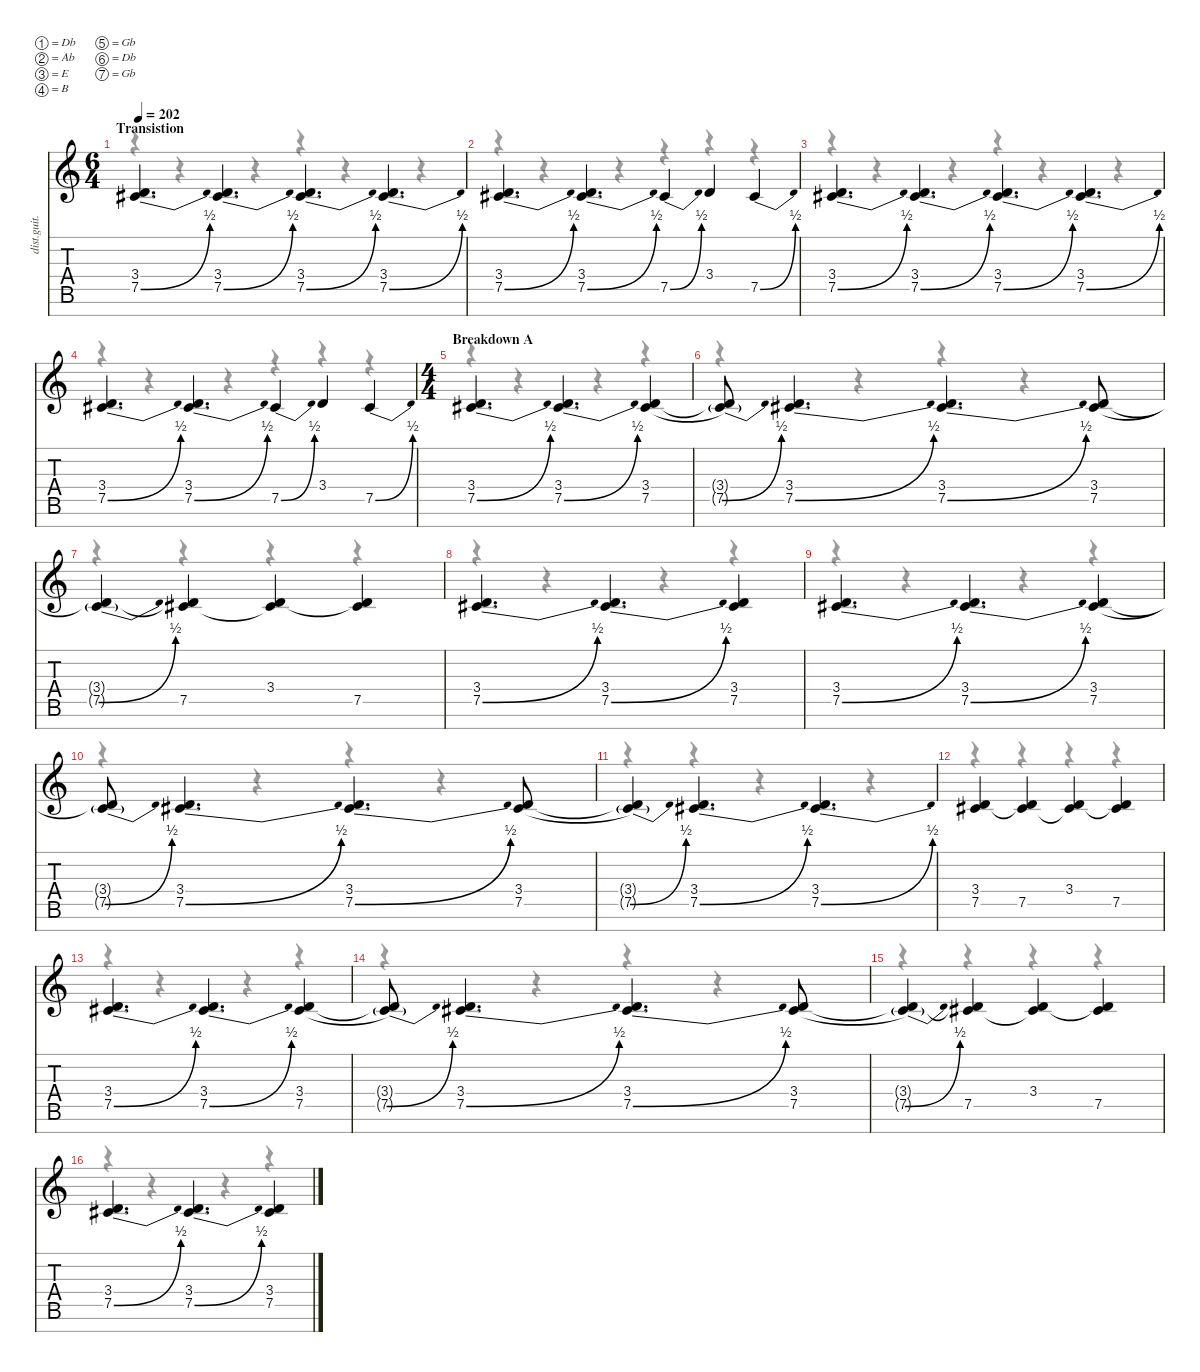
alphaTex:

\defaultSystemsLayout 4
\hideDynamics
\bracketExtendMode nobrackets
\track ("Main Leads" "dist.guit.") {instrument distortionguitar}
\staff {score tabs}
\tuning (Db4 Ab3 E3 B2 Gb2 Db2 Gb1)
\voice
\ts (6 4)
\section ("" "Transistion")
\tempo 202
\clef g2
\ks c
(3.4 7.5{be (bend 0 0 60 2) acc #}).4{d dy mf beam Up} (3.4 7.5{be (bend 0 0 60 2) acc #}).4{d beam Up} (3.4 7.5{be (bend 0 0 60 2) acc #}).4{d beam Up} (3.4 7.5{be (bend 0 0 60 2) acc #}).4{d beam Up} |
(3.4 7.5{be (bend 0 0 60 2) acc #}).4{d beam Up} (3.4 7.5{be (bend 0 0 60 2) acc #}).4{d beam Up} 7.5{be (bend 0 0 60 2) acc #}.4{beam Up} 3.4.4{beam Up} 7.5{be (bend 0 0 60 2) acc #}.4{dy f beam Up} |
(3.4 7.5{be (bend 0 0 60 2) acc #}).4{d dy mf beam Up} (3.4 7.5{be (bend 0 0 60 2) acc #}).4{d beam Up} (3.4 7.5{be (bend 0 0 60 2) acc #}).4{d beam Up} (3.4 7.5{be (bend 0 0 60 2) acc #}).4{d beam Up} |
(3.4 7.5{be (bend 0 0 60 2) acc #}).4{d beam Up} (3.4 7.5{be (bend 0 0 60 2) acc #}).4{d beam Up} 7.5{be (bend 0 0 60 2) acc #}.4{beam Up} 3.4.4{beam Up} 7.5{be (bend 0 0 60 2) acc #}.4{dy f beam Up} |
\ts (4 4)
\beaming (8 2 2 2 2)
\section ("" "Breakdown A")
(3.4 7.5{be (bend 0 0 60 2) acc #}).4{d dy mf beam Up} (3.4 7.5{be (bend 0 0 60 2) acc #}).4{d beam Up} (3.4 7.5{be (hold 0 0 60 0) acc #}).4{beam Up} |
(3.4{t} 7.5{be (bend 0 0 60 2) t acc #}).8{beam Up} (3.4 7.5{be (bend 0 0 60 2) acc #}).4{d beam Up} (3.4 7.5{be (bend 0 0 60 2) acc #}).4{d beam Up} (3.4 7.5{be (hold 0 0 60 0) acc #}).8{beam Up} |
(3.4{t} 7.5{be (bend 0 0 60 2) t acc #}).4{beam Up} (3.4{t} 7.5{acc #}).4{dy f beam Up} (3.4 7.5{t acc #}).4{beam Up} (3.4{t} 7.5{acc #}).4{beam Up} |
(3.4 7.5{be (bend 0 0 60 2) acc #}).4{d dy mf beam Up} (3.4 7.5{be (bend 0 0 60 2) acc #}).4{d beam Up} (3.4 7.5{acc #}).4{beam Up} |
(3.4 7.5{be (bend 0 0 60 2) acc #}).4{d beam Up} (3.4 7.5{be (bend 0 0 60 2) acc #}).4{d beam Up} (3.4 7.5{be (hold 0 0 60 0) acc #}).4{beam Up} |
(3.4{t} 7.5{be (bend 0 0 60 2) t acc #}).8{beam Up} (3.4 7.5{be (bend 0 0 60 2) acc #}).4{d beam Up} (3.4 7.5{be (bend 0 0 60 2) acc #}).4{d beam Up} (3.4 7.5{be (hold 0 0 60 0) acc #}).8{beam Up} |
(3.4{t} 7.5{be (bend 0 0 60 2) t acc #}).4{beam Up} (3.4 7.5{be (bend 0 0 60 2) acc #}).4{d dy f beam Up} (3.4 7.5{be (bend 0 0 60 2) acc #}).4{d beam Up} |
(3.4 7.5{acc #}).4{beam Up} (3.4{t} 7.5{acc #}).4{beam Up} (3.4 7.5{t acc #}).4{beam Up} (3.4{t} 7.5{acc #}).4{beam Up} |
(3.4 7.5{be (bend 0 0 60 2) acc #}).4{d dy mf beam Up} (3.4 7.5{be (bend 0 0 60 2) acc #}).4{d beam Up} (3.4 7.5{be (hold 0 0 60 0) acc #}).4{beam Up} |
(3.4{t} 7.5{be (bend 0 0 60 2) t acc #}).8{beam Up} (3.4 7.5{be (bend 0 0 60 2) acc #}).4{d beam Up} (3.4 7.5{be (bend 0 0 60 2) acc #}).4{d beam Up} (3.4 7.5{be (hold 0 0 60 0) acc #}).8{beam Up} |
(3.4{t} 7.5{be (bend 0 0 60 2) t acc #}).4{beam Up} (3.4{t} 7.5{acc #}).4{dy f beam Up} (3.4 7.5{t acc #}).4{beam Up} (3.4{t} 7.5{acc #}).4{beam Up} |
(3.4 7.5{be (bend 0 0 60 2) acc #}).4{d dy mf beam Up} (3.4 7.5{be (bend 0 0 60 2) acc #}).4{d beam Up} (3.4 7.5{acc #}).4{beam Up}
\voice
\clef g2
\ottava regular
\simile none
\ks c
r.4{dy mf beam Down} r.4{beam Down} r.4{beam Down} r.4{beam Down} r.4{beam Down} r.4{beam Down} |
r.4{beam Down} r.4{beam Down} r.4{beam Down} r.4{beam Down} r.4{beam Down} r.4{beam Down} |
r.4{beam Down} r.4{beam Down} r.4{beam Down} r.4{beam Down} r.4{beam Down} r.4{beam Down} |
r.4{beam Down} r.4{beam Down} r.4{beam Down} r.4{beam Down} r.4{beam Down} r.4{beam Down} |
r.4{beam Down} r.4{beam Down} r.4{beam Down} r.4{beam Down} |
r.4{beam Down} r.4{beam Down} r.4{beam Down} r.4{beam Down} |
r.4{beam Down} r.4{beam Down} r.4{beam Down} r.4{beam Down} |
r.4{beam Down} r.4{beam Down} r.4{beam Down} r.4{beam Down} |
r.4{beam Down} r.4{beam Down} r.4{beam Down} r.4{beam Down} |
r.4{beam Down} r.4{beam Down} r.4{beam Down} r.4{beam Down} |
r.4{beam Down} r.4{beam Down} r.4{beam Down} r.4{beam Down} |
r.4{beam Down} r.4{beam Down} r.4{beam Down} r.4{beam Down} |
r.4{beam Down} r.4{beam Down} r.4{beam Down} r.4{beam Down} |
r.4{beam Down} r.4{beam Down} r.4{beam Down} r.4{beam Down} |
r.4{beam Down} r.4{beam Down} r.4{beam Down} r.4{beam Down} |
r.4{beam Down} r.4{beam Down} r.4{beam Down} r.4{beam Down}
